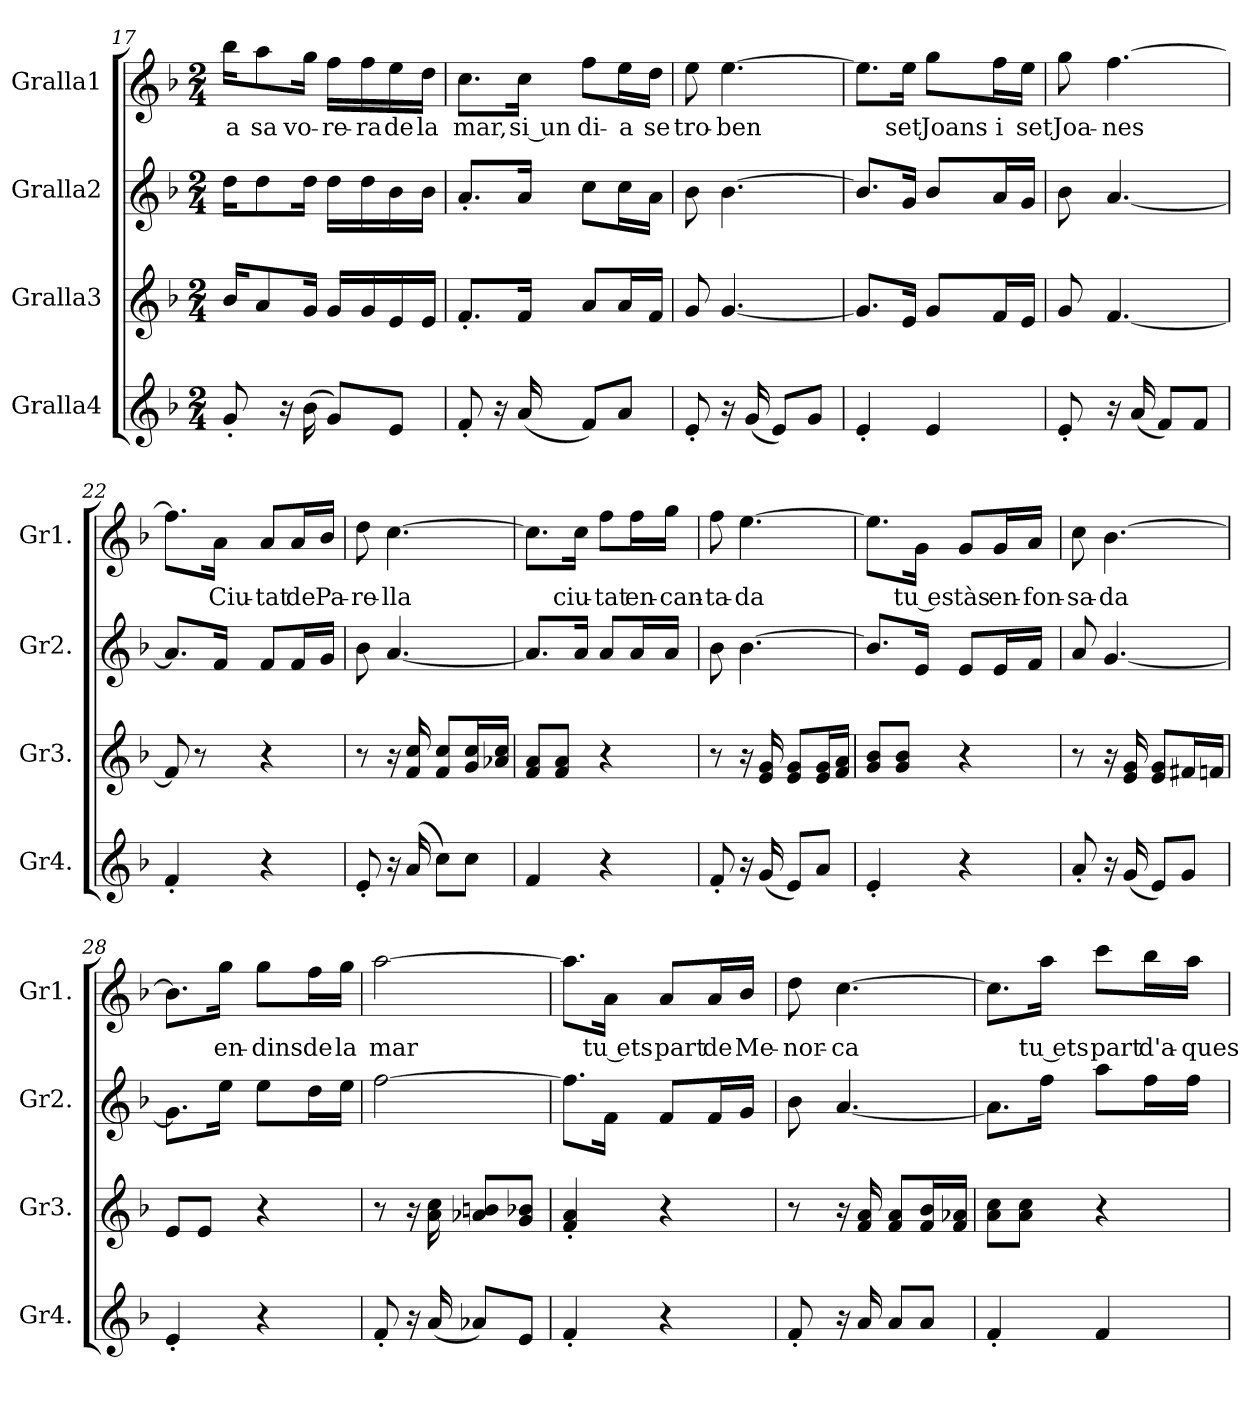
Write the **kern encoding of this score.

**kern	**kern	**kern	**kern	**text
*part4	*part3	*part2	*part1	*part1
*staff4	*staff3	*staff2	*staff1	*staff1
*I"Gralla4	*I"Gralla3	*I"Gralla2	*I"Gralla1	*
*I'Gr4.	*I'Gr3.	*I'Gr2.	*I'Gr1.	*
!!LO:LB:g=z
*clefG2	*clefG2	*clefG2	*clefG2	*
*k[b-]	*k[b-]	*k[b-]	*k[b-]	*
*M2/4	*M2/4	*M2/4	*M2/4	*
=17	=17	=17	=17	=17
!	!	!	!	!LO:LY:b
8g'/	16b-/KL	16dd\KL	16bb-\KL	a
!	!	!	!	!LO:LY:b
.	8a/	8dd\	8aa\	sa
16r	.	.	.	.
!	!	!	!	!LO:LY:b
(>16b-\	16g/Jk	16dd\Jk	16gg\Jk	vo-
!	!	!	!	!LO:LY:b
8g/L)	16g/LL	16dd\LL	16ff\LL	-re-
!	!	!	!	!LO:LY:b
.	16g/	16dd\	16ff\	-ra
!	!	!	!	!LO:LY:b
8e/J	16e/	16b-\	16ee\	de
!	!	!	!	!LO:LY:b
.	16e/JJ	16b-\JJ	16dd\JJ	la
=18	=18	=18	=18	=18
!	!	!	!	!LO:LY:b
8f'/	8.f'/L	8.a'/L	8.cc\L	mar,
16r	.	.	.	.
!	!	!	!	!LO:LY:b
(<16a/	16f/Jk	16a/Jk	16cc\Jk	si un
!	!	!	!	!LO:LY:b
8f/L)	8a/L	8cc\L	8ff\L	di-
!	!	!	!	!LO:LY:b
8a/J	16a/L	16cc\L	16ee\L	-a
!	!	!	!	!LO:LY:b
.	16f/JJ	16a\JJ	16dd\JJ	se
=19	=19	=19	=19	=19
!	!	!	!	!LO:LY:b
8e'/	8g/	8b-\	8ee\	tro-
!	!	!	!	!LO:LY:b
16r	[4.g/	[4.b-\	[4.ee\	-ben
(<16g/	.	.	.	.
8e/L)	.	.	.	.
8g/J	.	.	.	.
=20	=20	=20	=20	=20
4e'/	8.g/L]	8.b-/L]	8.ee\L]	.
!	!	!	!	!LO:LY:b
.	16e/Jk	16g/Jk	16ee\Jk	set
!	!	!	!	!LO:LY:b
4e/	8g/L	8b-/L	8gg\L	Joans
!	!	!	!	!LO:LY:b
.	16f/L	16a/L	16ff\L	i
!	!	!	!	!LO:LY:b
.	16e/JJ	16g/JJ	16ee\JJ	set
=21	=21	=21	=21	=21
!	!	!	!	!LO:LY:b
8e'/	8g/	8b-\	8gg\	Joa-
!	!	!	!	!LO:LY:b
16r	[4.f/	[4.a/	[4.ff\	-nes
(<16a/	.	.	.	.
8f/L)	.	.	.	.
8f/J	.	.	.	.
!!LO:PB:g=z
=22	=22	=22	=22	=22
4f'/	8f/]	8.a/L]	8.ff\L]	.
.	8r	.	.	.
!	!	!	!	!LO:LY:b
.	.	16f/Jk	16a\Jk	Ciu-
!	!	!	!	!LO:LY:b
4r	4r	8f/L	8a/L	-tat
!	!	!	!	!LO:LY:b
.	.	16f/L	16a/L	de
!	!	!	!	!LO:LY:b
.	.	16g/JJ	16b-/JJ	Pa-
=23	=23	=23	=23	=23
!	!	!	!	!LO:LY:b
8e'/	8r	8b-\	8dd\	-re-
!	!	!	!	!LO:LY:b
16r	16r	[4.a/	[4.cc\	-lla
(>16a/	16f/ 16cc/	.	.	.
8cc\L)	8f/ 8cc/L	.	.	.
8cc\J	16g/ 16cc/L	.	.	.
.	16a-X/ 16cc/JJ	.	.	.
=24	=24	=24	=24	=24
4f/	8f/ 8a/L	8.a/L]	8.cc\L]	.
.	8f/ 8a/J	.	.	.
!	!	!	!	!LO:LY:b
.	.	16a/Jk	16cc\Jk	ciu-
!	!	!	!	!LO:LY:b
4r	4r	8a/L	8ff\L	-tat
!	!	!	!	!LO:LY:b
.	.	16a/L	16ff\L	en-
!	!	!	!	!LO:LY:b
.	.	16a/JJ	16gg\JJ	-can-
=25	=25	=25	=25	=25
!	!	!	!	!LO:LY:b
8f'/	8r	8b-\	8ff\	-ta-
!	!	!	!	!LO:LY:b
16r	16r	[4.b-\	[4.ee\	-da
(<16g/	16e/ 16g/	.	.	.
8e/L)	8e/ 8g/L	.	.	.
8a/J	16e/ 16g/L	.	.	.
.	16f/ 16a/JJ	.	.	.
=26	=26	=26	=26	=26
4e'/	8g/ 8b-/L	8.b-/L]	8.ee\L]	.
.	8g/ 8b-/J	.	.	.
!	!	!	!	!LO:LY:b
.	.	16e/Jk	16g\Jk	tu es
!	!	!	!	!LO:LY:b
4r	4r	8e/L	8g/L	-tàs
!	!	!	!	!LO:LY:b
.	.	16e/L	16g/L	en-
!	!	!	!	!LO:LY:b
.	.	16f/JJ	16a/JJ	-fon-
!!LO:LB:g=z
=27	=27	=27	=27	=27
!	!	!	!	!LO:LY:b
8a'/	8r	8a/	8cc\	-sa-
!	!	!	!	!LO:LY:b
16r	16r	[4.g/	[4.b-\	-da
(<16g/	16e/ 16g/	.	.	.
8e/L)	8e/ 8g/L	.	.	.
8g/J	16f#X/L	.	.	.
.	16fn/JJ	.	.	.
=28	=28	=28	=28	=28
4e'/	8e/L	8.g\L]	8.b-\L]	.
.	8e/J	.	.	.
!	!	!	!	!LO:LY:b
.	.	16ee\Jk	16gg\Jk	en-
!	!	!	!	!LO:LY:b
4r	4r	8ee\L	8gg\L	-dins
!	!	!	!	!LO:LY:b
.	.	16dd\L	16ff\L	de
!	!	!	!	!LO:LY:b
.	.	16ee\JJ	16gg\JJ	la
=29	=29	=29	=29	=29
!	!	!	!	!LO:LY:b
8f'/	8r	[2ff\	[2aa\	mar
16r	16r	.	.	.
(<16a/	16a\ 16cc\	.	.	.
8a-X/L)	8a-X/ 8bn/L	.	.	.
8e/J	8g/ 8b-X/J	.	.	.
=30	=30	=30	=30	=30
4f'/	4f/' 4a/'	8.ff\L]	8.aa\L]	.
!	!	!	!	!LO:LY:b
.	.	16f\Jk	16a\Jk	tu ets
!	!	!	!	!LO:LY:b
4r	4r	8f/L	8a/L	part
!	!	!	!	!LO:LY:b
.	.	16f/L	16a/L	de
!	!	!	!	!LO:LY:b
.	.	16g/JJ	16b-/JJ	Me-
=31	=31	=31	=31	=31
!	!	!	!	!LO:LY:b
8f'/	8r	8b-\	8dd\	-nor-
!	!	!	!	!LO:LY:b
16r	16r	[4.a/	[4.cc\	-ca
16a/	16f/ 16a/	.	.	.
8a/L	8f/ 8a/L	.	.	.
8a/J	16f/ 16b-/L	.	.	.
.	16f/ 16a-X/JJ	.	.	.
!!LO:LB:g=z
=32	=32	=32	=32	=32
4f'/	8a\ 8cc\L	8.a\L]	8.cc\L]	.
.	8a\ 8cc\J	.	.	.
!	!	!	!	!LO:LY:b
.	.	16ff\Jk	16aa\Jk	tu ets
!	!	!	!	!LO:LY:b
4f/	4r	8aa\L	8ccc\L	part
!	!	!	!	!LO:LY:b
.	.	16ff\L	16bb-\L	d'a-
!	!	!	!	!LO:LY:b
.	.	16ff\JJ	16aa\JJ	-ques-
=	=	=	=	=
*-	*-	*-	*-	*-
